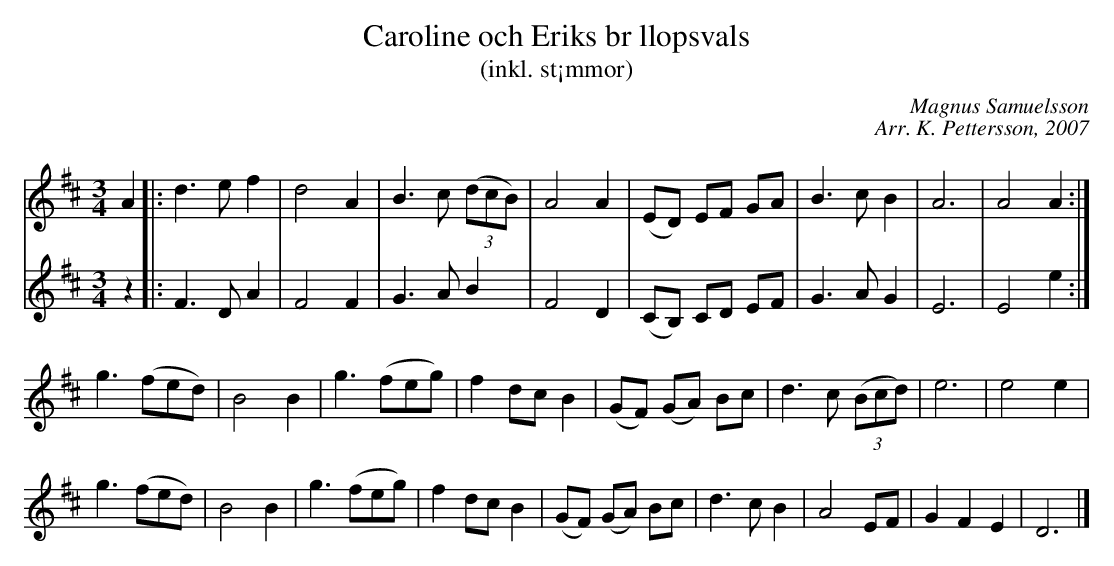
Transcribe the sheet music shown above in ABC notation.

X:1
T: Caroline och Eriks br llopsvals
T: (inkl. st¡mmor)
C: Magnus Samuelsson
C: Arr. K. Pettersson, 2007
M: 3/4
L: 1/4
K: D
V:1
A |: d>ef | d2A | B>c ((3d/c/B/) | A2A | (E/D/) E/F/ G/A/ | B>cB | A3 | A2A :|
g>(fe/d/) | B2B | g>(fe/g/) | fd/c/B | (G/F/) (G/A/) B/c/ | d>c ((3B/c/d/) | e3 | e2e |
g>(fe/d/) | B2B | g>(fe/g/) | fd/c/B | (G/F/) (G/A/) B/c/ | d>cB | A2E/F/ | GFE | D3 |]
V:2
z |: F>DA | F2F | G>AB | F2D | (C/B,/) C/D/ E/F/ | G>AG | E3 | E2e :|
